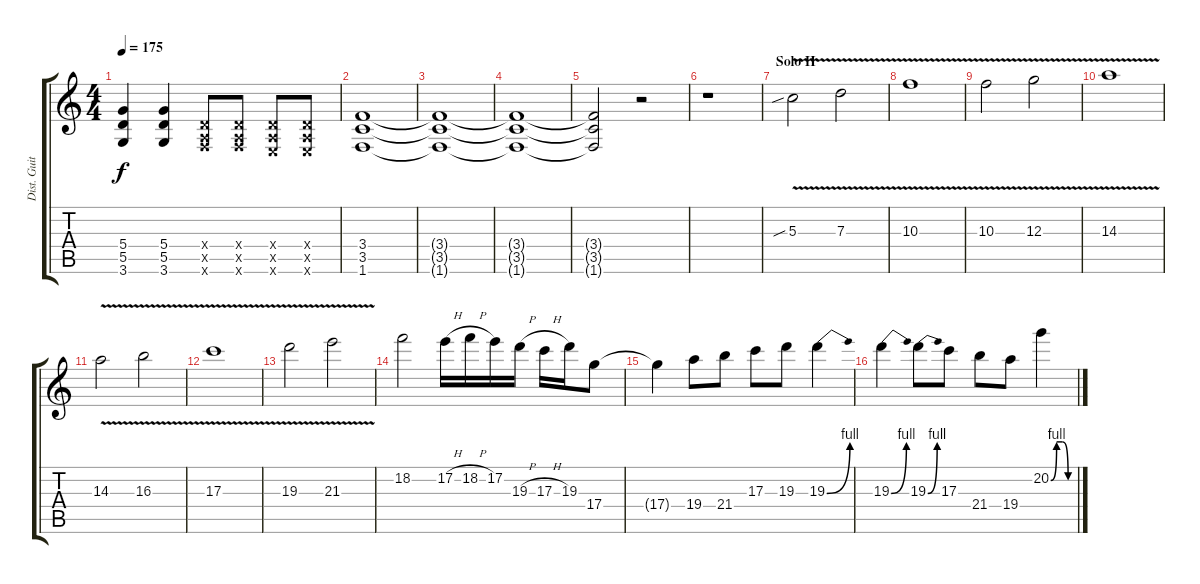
\track ("Dist. Guitar I" "Dist. Guit") {instrument distortionguitar}
\staff {score tabs}
\tuning (E4 B3 G3 D3 A2 E2) {hide}
\ts (4 4)
\tempo 175
\clef g2
\ks c
(5.4 5.5 3.6).4{dy f} (5.4 5.5 3.6).4 (0.4{x} 0.5{x} 1.6{x}).8 (0.4{x} 0.5{x} 1.6{x}).8 (0.4{x} 0.5{x} 0.6{x}).8 (0.4{x} 0.5{x} 0.6{x}).8 |
(3.4 3.5 1.6).1 |
(3.4{t} 3.5{t} 1.6{t}).1 |
(3.4{t} 3.5{t} 1.6{t}).1 |
(3.4{t} 3.5{t} 1.6{t}).2 r.2 |
r.1 |
\section ("" "Solo II")
5.3{v sib}.2 7.3{v}.2 |
10.3{v}.1 |
10.3{v}.2 12.3{v}.2 |
14.3{v}.1 |
14.3{v}.2 16.3{v}.2 |
17.3{v}.1 |
19.3{v}.2 21.3{v}.2 |
18.2.2 17.2{h}.16 18.2{h}.16 17.2.16 19.3{h}.16 17.3{h}.16 19.3.16 17.4.8 |
17.4{t}.4 19.4.8 21.4.8 17.3.8 19.3.8 19.3{be (bend 0 0 60 4)}.4 |
19.3{be (bend 0 0 60 4)}.4 19.3{be (bend 0 0 60 4)}.8 17.3.8 21.4.8 19.4.8 20.2{be (custom 0 0 15 4 30 4 45 0 60 0)}.4
